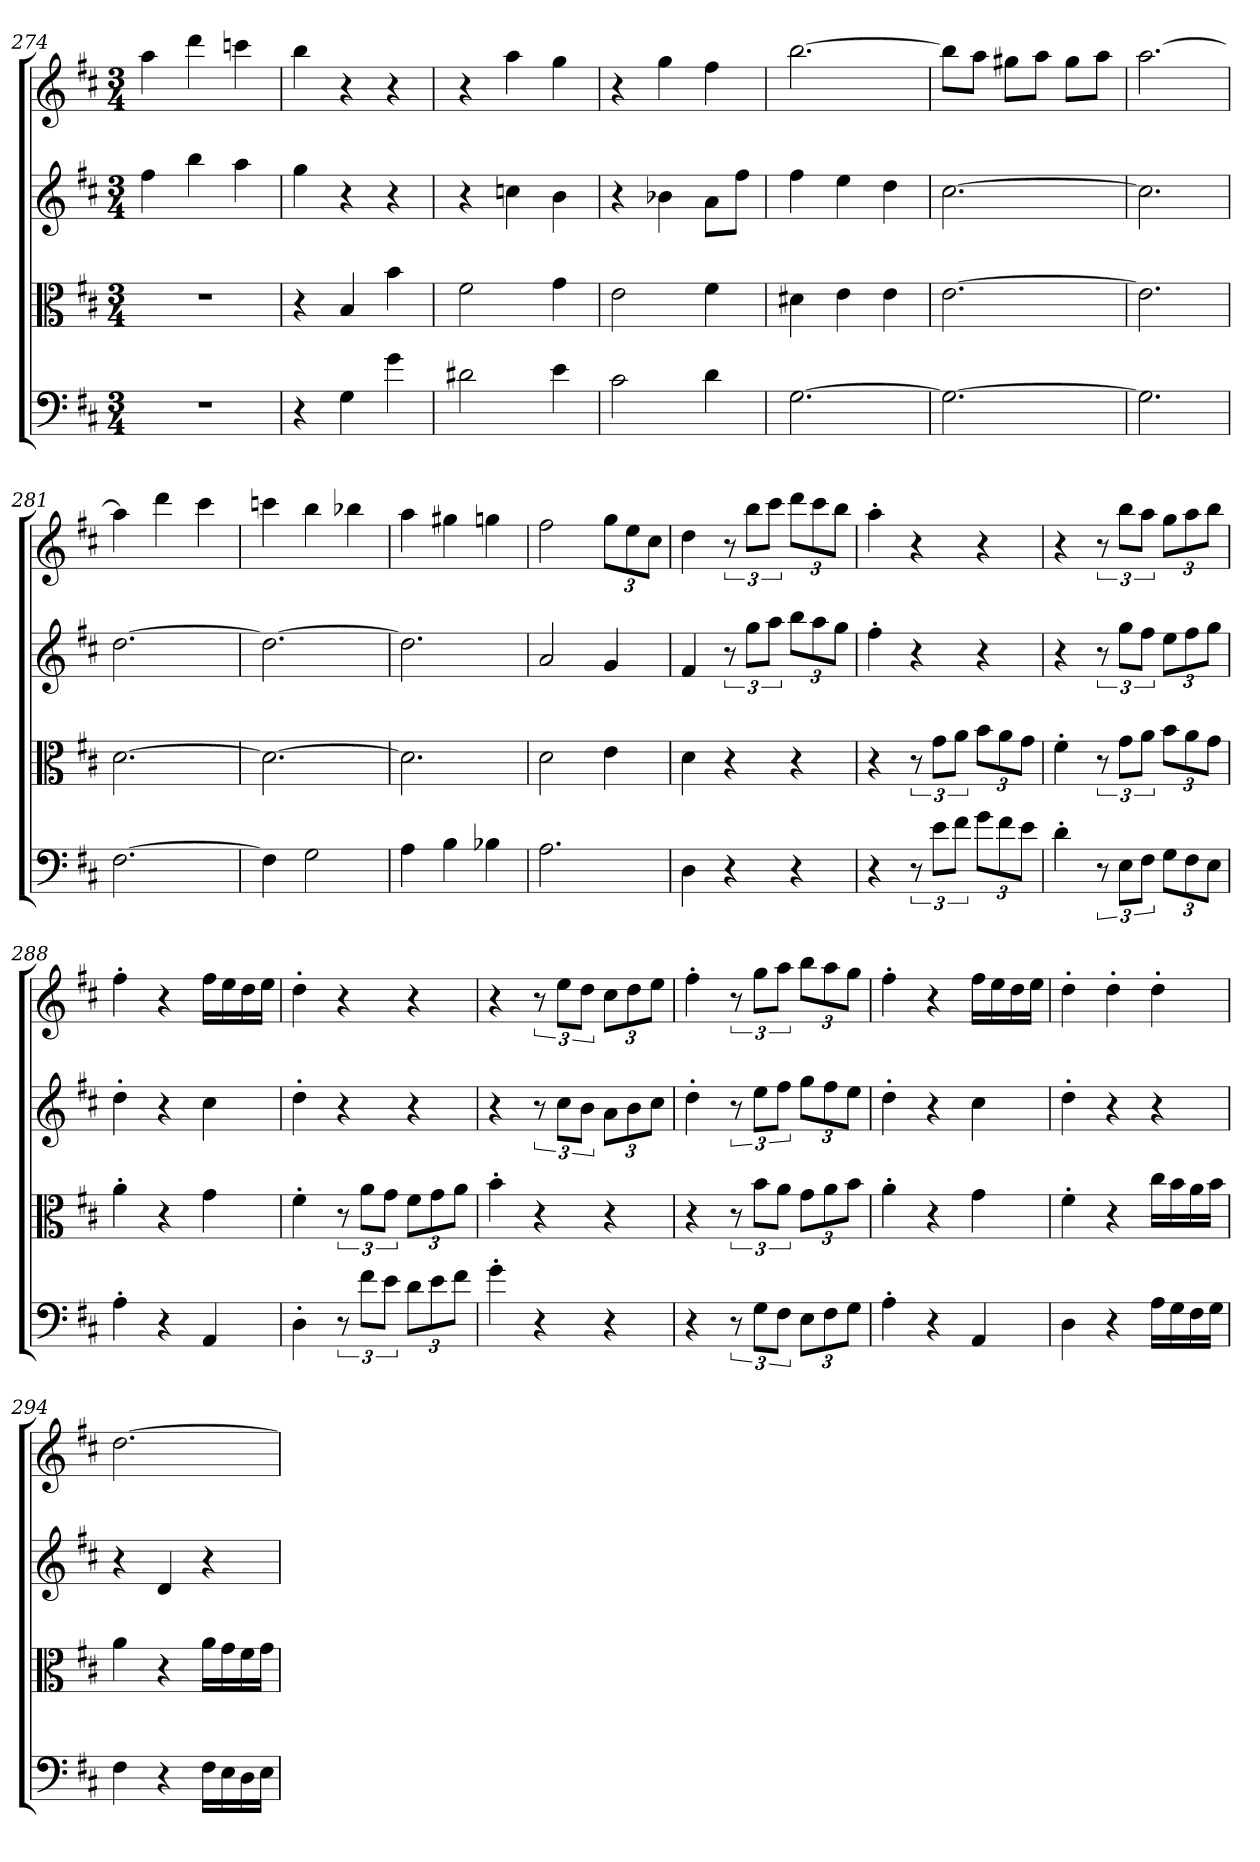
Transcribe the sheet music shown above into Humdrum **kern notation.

**kern	**kern	**kern	**kern
*part4	*part3	*part2	*part1
*staff4	*staff3	*staff2	*staff1
*clefF4	*clefC3	*clefG2	*clefG2
*k[f#c#]	*k[f#c#]	*k[f#c#]	*k[f#c#]
*D:	*D:	*D:	*D:
*M3/4	*M3/4	*M3/4	*M3/4
=274	=274	=274	=274
2.r	2.r	4ff#\	4aa\
.	.	4bb\	4ddd\
.	.	4aa\	4cccn\
=275	=275	=275	=275
4r	4r	4gg\	4bb\
4G\	4B/	4r	4r
4g\	4b\	4r	4r
=276	=276	=276	=276
2d#X\	2f#\	4r	4r
.	.	4ccn\	4aa\
4e\	4g\	4b\	4gg\
=277	=277	=277	=277
2c#\	2e\	4r	4r
.	.	4b-X\	4gg\
4d\	4f#\	8a\L	4ff#\
.	.	8ff#\J	.
=278	=278	=278	=278
[2.G\	4d#X\	4ff#\	[2.bb\
.	4e\	4ee\	.
.	4e\	4dd\	.
=279	=279	=279	=279
2.G\_	[2.e\	[2.cc#\	8bb\L]
.	.	.	8aa\J
.	.	.	8gg#X\L
.	.	.	8aa\J
.	.	.	8gg#\L
.	.	.	8aa\J
=280	=280	=280	=280
2.G\]	2.e\]	2.cc#\]	[2.aa\
=281	=281	=281	=281
[2.F#\	[2.d\	[2.dd\	4aa\]
.	.	.	4ddd\
.	.	.	4ccc#\
=282	=282	=282	=282
4F#\]	2.d\_	2.dd\_	4cccn\
2G\	.	.	4bb\
.	.	.	4bb-X\
=283	=283	=283	=283
4A\	2.d\]	2.dd\]	4aa\
4B\	.	.	4gg#X\
4B-X\	.	.	4ggn\
=284	=284	=284	=284
2.A\	2d\	2a/	2ff#\
.	4e\	4g/	12gg\L
.	.	.	12ee\
.	.	.	12cc#\J
=285	=285	=285	=285
4D\	4d\	4f#/	4dd\
4r	4r	12r	12r
.	.	12gg\L	12bb\L
.	.	12aa\J	12ccc#\J
4r	4r	12bb\L	12ddd\L
.	.	12aa\	12ccc#\
.	.	12gg\J	12bb\J
=286	=286	=286	=286
4r	4r	4ff#'\	4aa'\
12r	12r	4r	4r
12e\L	12g\L	.	.
12f#\J	12a\J	.	.
12g\L	12b\L	4r	4r
12f#\	12a\	.	.
12e\J	12g\J	.	.
=287	=287	=287	=287
4d'\	4f#'\	4r	4r
12r	12r	12r	12r
12E\L	12g\L	12gg\L	12bb\L
12F#\J	12a\J	12ff#\J	12aa\J
12G\L	12b\L	12ee\L	12gg\L
12F#\	12a\	12ff#\	12aa\
12E\J	12g\J	12gg\J	12bb\J
=288	=288	=288	=288
4A'\	4a'\	4dd'\	4ff#'\
4r	4r	4r	4r
4AA/	4g\	4cc#\	16ff#\LL
.	.	.	16ee\
.	.	.	16dd\
.	.	.	16ee\JJ
=289	=289	=289	=289
4D'\	4f#'\	4dd'\	4dd'\
12r	12r	4r	4r
12f#\L	12a\L	.	.
12e\J	12g\J	.	.
12d\L	12f#\L	4r	4r
12e\	12g\	.	.
12f#\J	12a\J	.	.
=290	=290	=290	=290
4g'\	4b'\	4r	4r
4r	4r	12r	12r
.	.	12cc#\L	12ee\L
.	.	12b\J	12dd\J
4r	4r	12a\L	12cc#\L
.	.	12b\	12dd\
.	.	12cc#\J	12ee\J
=291	=291	=291	=291
4r	4r	4dd'\	4ff#'\
12r	12r	12r	12r
12G\L	12b\L	12ee\L	12gg\L
12F#\J	12a\J	12ff#\J	12aa\J
12E\L	12g\L	12gg\L	12bb\L
12F#\	12a\	12ff#\	12aa\
12G\J	12b\J	12ee\J	12gg\J
=292	=292	=292	=292
4A'\	4a'\	4dd'\	4ff#'\
4r	4r	4r	4r
4AA/	4g\	4cc#\	16ff#\LL
.	.	.	16ee\
.	.	.	16dd\
.	.	.	16ee\JJ
=293	=293	=293	=293
4D\	4f#'\	4dd'\	4dd'\
4r	4r	4r	4dd'\
16A\LL	16cc#\LL	4r	4dd'\
16G\	16b\	.	.
16F#\	16a\	.	.
16G\JJ	16b\JJ	.	.
=294	=294	=294	=294
4F#\	4a\	4r	[2.dd\
4r	4r	4d/	.
16F#\LL	16a\LL	4r	.
16E\	16g\	.	.
16D\	16f#\	.	.
16E\JJ	16g\JJ	.	.
=	=	=	=
*-	*-	*-	*-
